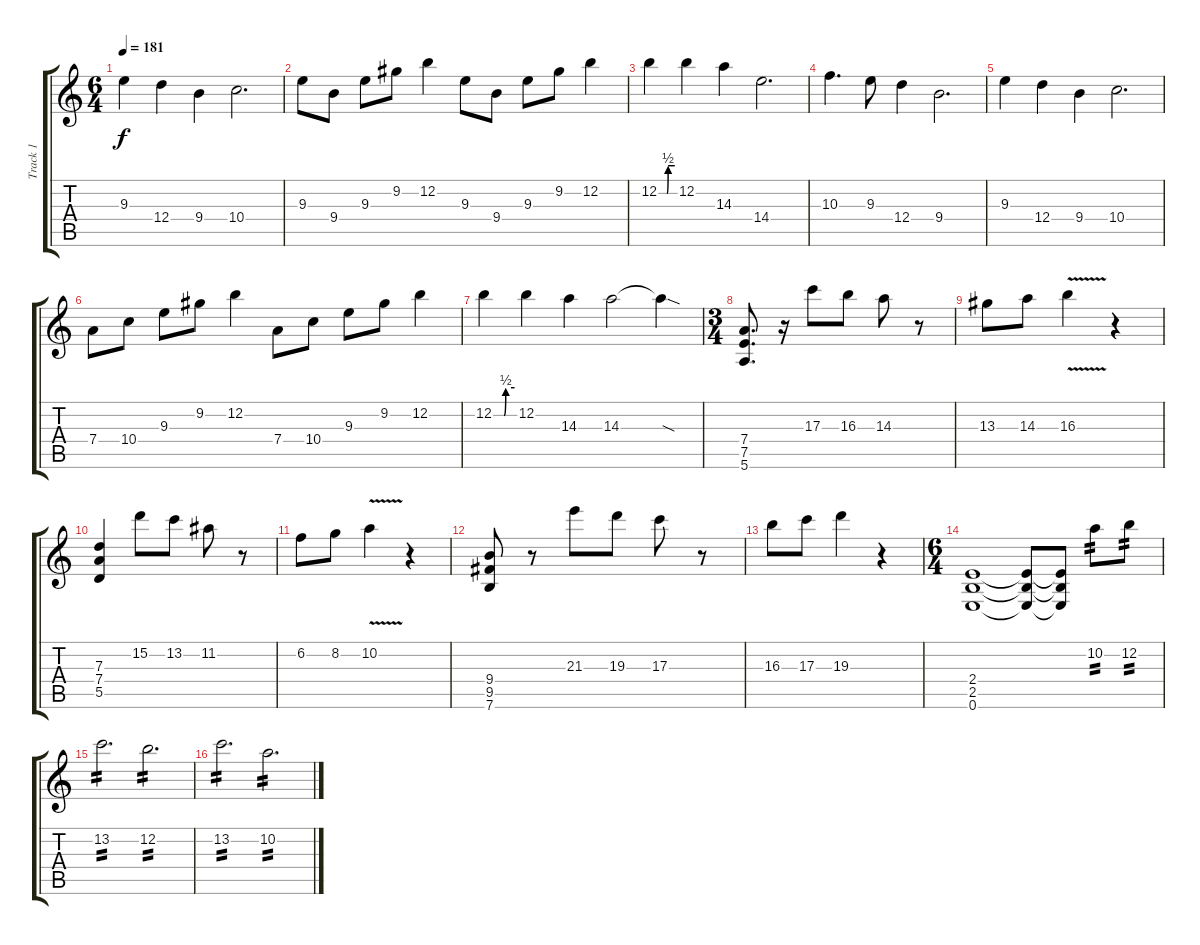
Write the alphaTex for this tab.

\track ("Track 1" "Track 1") {instrument distortionguitar}
\staff {score tabs}
\tuning (E4 B3 G3 D3 A2 E2) {hide}
\ts (6 4)
\tempo 181
\clef g2
\ks c
9.3.4{dy f} 12.4.4 9.4.4 10.4.2{d} |
9.3.8 9.4.8 9.3.8 9.2.8 12.2.4 9.3.8 9.4.8 9.3.8 9.2.8 12.2.4 |
12.2{be (custom 0 0 30 0 35 2 60 2)}.4 12.2.4 14.3.4 14.4.2{d} |
10.3.4{d} 9.3.8 12.4.4 9.4.2{d} |
9.3.4 12.4.4 9.4.4 10.4.2{d} |
7.4.8 10.4.8 9.3.8 9.2.8 12.2.4 7.4.8 10.4.8 9.3.8 9.2.8 12.2.4 |
12.2{be (custom 0 0 30 0 35 2 60 2)}.4 12.2.4 14.3.4 14.3.2 14.3{sod t}.4 |
\ts (3 4)
(7.4 7.5 5.6).8{d} r.16 17.3.8 16.3.8 14.3.8 r.8 |
13.3.8 14.3.8 16.3{v}.4 r.4 |
(7.3 7.4 5.5).4 15.2.8 13.2.8 11.2.8 r.8 |
6.2.8 8.2.8 10.2{v}.4 r.4 |
(9.4 9.5 7.6).8 r.8 21.3.8 19.3.8 17.3.8 r.8 |
16.3.8 17.3.8 19.3.4 r.4 |
\ts (6 4)
(2.4 2.5 0.6).1 (2.4{t} 2.5{t} 0.6{t}).8 (2.4{t} 2.5{t} 0.6{t}).8 10.2.8{tp 2 volume 16} 12.2.8{tp 2} |
13.2.2{d tp 2} 12.2.2{d tp 2} |
13.2.2{d tp 2} 10.2.2{d tp 2}
